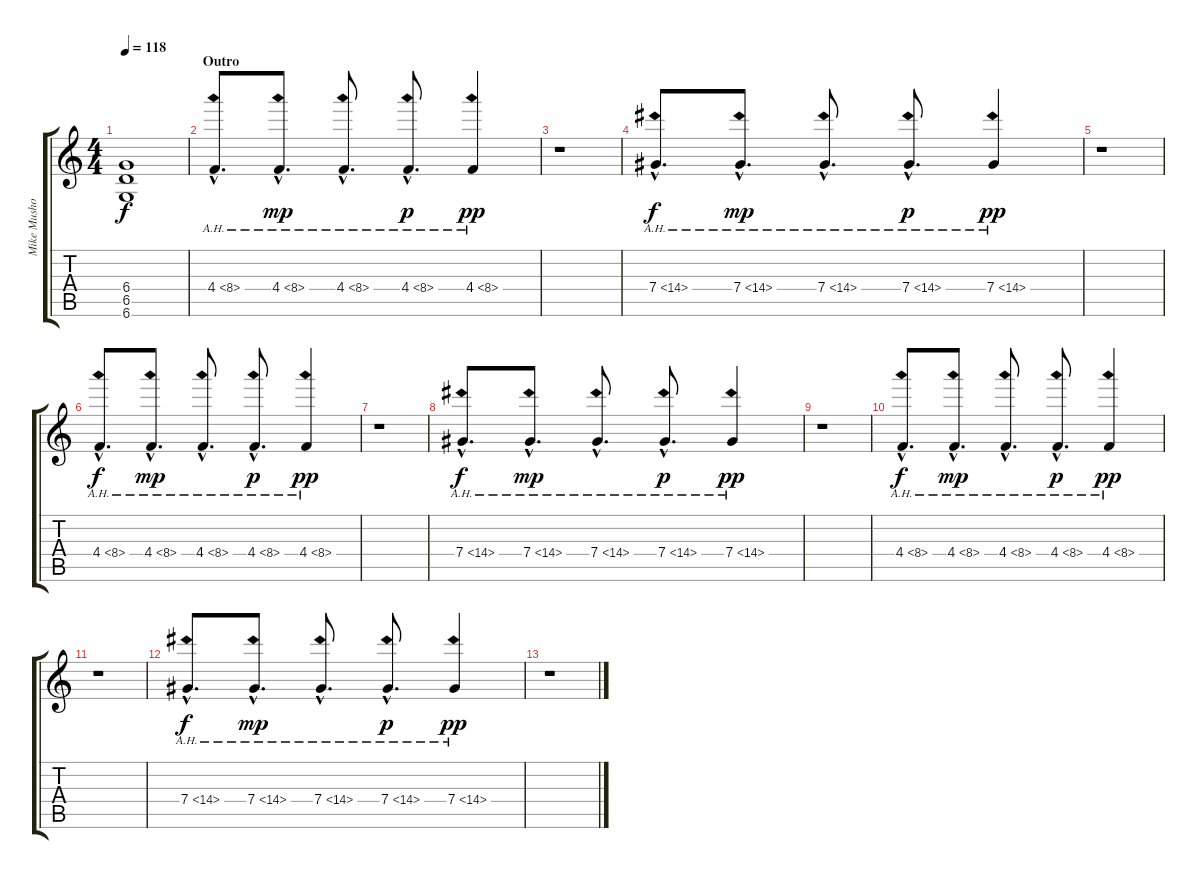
\track ("Mike Mushok - Guitar" "Mike Musho") {instrument overdrivenguitar}
\staff {score tabs}
\tuning (Eb4 Bb3 Gb3 Db3 Ab2 Db2) {hide}
\ts (4 4)
\tempo 118
\clef g2
\ks c
(6.4 6.5 6.6).1{dy f} |
\section ("" "Outro")
4.4{ah 4 hac}.8{d} 4.4{ah 4 hac}.8{d dy mp} 4.4{ah 4 hac}.8{d} 4.4{ah 4 hac}.8{d dy p} 4.4{ah 4}.4{dy pp} |
r.1 |
7.4{ah 7 hac}.8{d dy f} 7.4{ah 7 hac}.8{d dy mp} 7.4{ah 7 hac}.8{d} 7.4{ah 7 hac}.8{d dy p} 7.4{ah 7}.4{dy pp} |
r.1 |
4.4{ah 4 hac}.8{d dy f} 4.4{ah 4 hac}.8{d dy mp} 4.4{ah 4 hac}.8{d} 4.4{ah 4 hac}.8{d dy p} 4.4{ah 4}.4{dy pp} |
r.1 |
7.4{ah 7 hac}.8{d dy f} 7.4{ah 7 hac}.8{d dy mp} 7.4{ah 7 hac}.8{d} 7.4{ah 7 hac}.8{d dy p} 7.4{ah 7}.4{dy pp} |
r.1 |
4.4{ah 4 hac}.8{d dy f volume 13} 4.4{ah 4 hac}.8{d dy mp} 4.4{ah 4 hac}.8{d volume 10} 4.4{ah 4 hac}.8{d dy p} 4.4{ah 4}.4{dy pp} |
r.1{volume 7} |
7.4{ah 7 hac}.8{d dy f volume 5} 7.4{ah 7 hac}.8{d dy mp} 7.4{ah 7 hac}.8{d volume 2} 7.4{ah 7 hac}.8{d dy p} 7.4{ah 7}.4{dy pp} |
r.1
